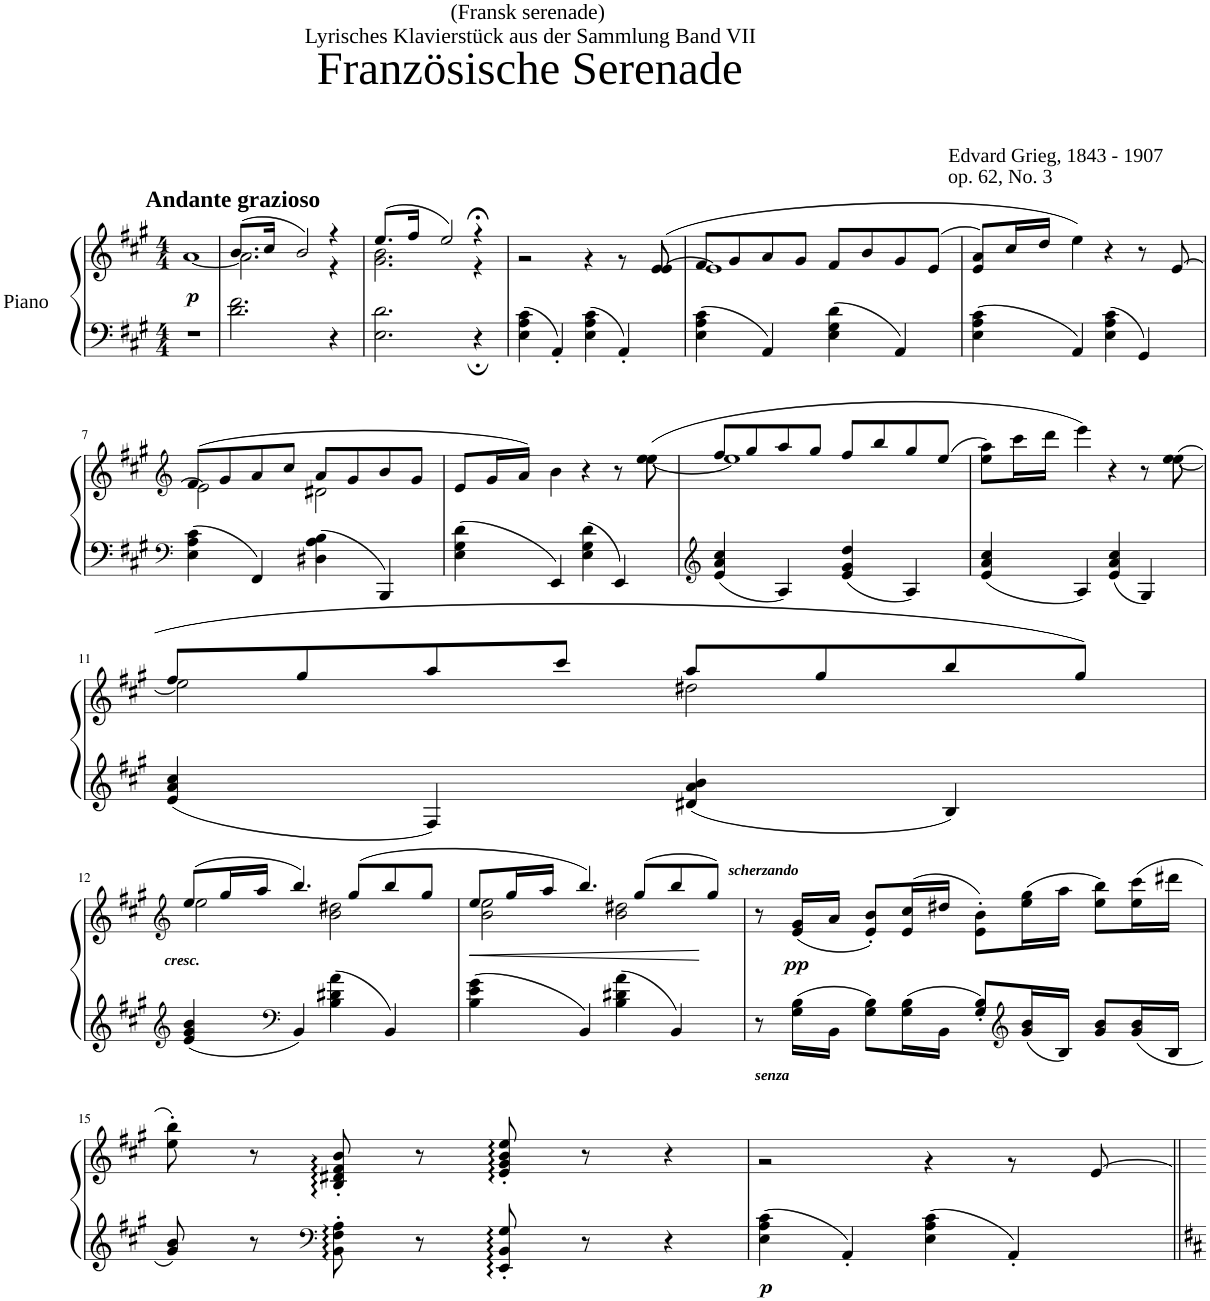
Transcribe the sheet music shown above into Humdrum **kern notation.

**kern	**kern	**dynam
*part1	*part1	*part1
*staff2	*staff1	*staff1/2
*I"unbenannt	*	*
*clefF4	*clefG2	*
*k[f#c#g#]	*k[f#c#g#]	*
*M4/4	*M4/4	*
=1	=1	=1
*	*^	*
!	!LO:TX:a:B:t=Andante grazioso	!	!
!	!LO:TX:b:t=Piano	!	!
!	!LO:TX:a:t=Französische Serenade	!	!
!	!LO:TX:a:t=Lyrisches Klavierstück aus der Sammlung Band VII	!	!
!	!LO:TX:a:t=(Fransk serenade)	!	!
!	!	!	!LO:DY:b
1r	1ryy	[1a	p
=2	=2	=2	=2
2.d\ 2.f#\	(8.b/L	2.a\]	.
.	16cc#/Jk	.	.
.	2b/)	.	.
4r	4r	4r	.
=3	=3	=3	=3
2.E\ 2.d\	(8.ee/L	2.g#\ 2.b\	.
.	16ff#/Jk	.	.
.	2ee/)	.	.
4r;	4r;<	4r;<	.
=4	=4	=4	=4
4E\ 4A\ 4c#\	2ryy	2r	.
4AA'/	.	.	.
4E\ 4A\ 4c#\	4ryy	4r	.
4AA'/	8ryy	8r	.
.	(8e/	[8e/	.
=5	=5	=5	=5
4E\ 4A\ 4c#\	8f#/L	1e]	.
.	8g#/	.	.
4AA/	8a/	.	.
.	8g#/J	.	.
4E\ 4G#\ 4d\	8f#/L	.	.
.	8b/	.	.
4AA/	8g#/	.	.
.	(8e/J	.	.
=6	=6	=6	=6
4E\ 4A\ 4c#\	8e/ 8a/L)	2..ryy	.
.	16cc#/L	.	.
.	16dd/JJ	.	.
4AA/	4ee\)	.	.
!	!LO:TX:a:t=Edvard Grieg, 1843 - 1907	!	!
!	!LO:TX:a:t=op. 62, No. 3	!	!
4E\ 4A\ 4c#\	4r	.	.
4GG#/	8r	.	.
.	8ryy	[8e/	.
!!LO:LB:g=z	!!
=7	=7	=7	=7
*clefF4	*clefG2	*	*
4E\ 4A\ 4c#\	(8f#/L	2e\]	.
.	8g#/	.	.
4FF#/	8a/	.	.
.	8cc#/J	.	.
4D#X\ 4A\ 4B\	8a/L	2d#X\	.
.	8g#/	.	.
4BBB/	8b/	.	.
.	8g#/J	.	.
=8	=8	=8	=8
4E\ 4G#\ 4d\	8e/L	2..ryy	.
.	16g#/L	.	.
.	16a/JJ)	.	.
4EE/	4b\	.	.
4E\ 4G#\ 4d\	4r	.	.
4EE/	8r	.	.
.	(8ee\	[8ee\	.
=9	=9	=9	=9
*clefG2	*	*	*
4e/ 4a/ 4cc#/	8ff#/L	1ee]	.
.	8gg#/	.	.
4A/	8aa/	.	.
.	8gg#/J	.	.
4e/ 4g#/ 4dd/	8ff#/L	.	.
.	8bb/	.	.
4A/	8gg#/	.	.
.	(8ee/J	.	.
=10	=10	=10	=10
4e/ 4a/ 4cc#/	8ee\ 8aa\L)	2..ryy	.
.	16ccc#\L	.	.
.	16ddd\JJ	.	.
4A/	4eee\)	.	.
4e/ 4a/ 4cc#/	4r	.	.
4G#/	8r	.	.
.	(8ee\	[8ee\	.
!!LO:LB:g=z	!!
=11	=11	=11	=11
4e/ 4a/ 4cc#/	8ff#/L	2ee\]	.
.	8gg#/	.	.
4F#/	8aa/	.	.
.	8ccc#/J	.	.
4d#X/ 4a/ 4b/	8aa/L	2dd#X\	.
.	8gg#/	.	.
4B/	8bb/	.	.
.	8gg#/J)	.	.
!!LO:LB:g=z	!!
=12	=12	=12	=12
*clefG2	*clefG2	*	*
!LO:TX:a:Bi:t=cresc.	!	!	!
4e/ 4g#/ 4b/	(8ee/L	2ee\	.
.	16gg#/L	.	.
.	16aa/JJ	.	.
*clefF4	*	*	*
4BB/	4.bb/)	.	.
4B\ 4d#X\ 4a\	.	2b\ 2dd#X\	.
.	(8gg#/L	.	.
4BB/	8bb/	.	.
.	8gg#/J	.	.
=13	=13	=13	=13
!	!	!	!LO:HP:b
4B\ 4e\ 4g#\	8ee/L	2b\ 2ee\	<
.	16gg#/L	.	.
.	16aa/JJ	.	.
4BB/	4.bb/)	.	.
4B\ 4d#X\ 4a\	.	2b\ 2dd#X\	.
.	(8gg#/L	.	.
4BB/	8bb/	.	.
!	!LO:TX:a:Bi:t=scherzando	!	!
.	8gg#/J)	.	[
*	*v	*v	*
=14	=14	=14
8r	8r	.
!LO:TX:b:Bi:t=senza	!	!
!	!	!LO:DY:b
16G#\ 16B\LL	(16e/ 16g#/LL	pp
16BB\JJ	16a/JJ	.
8G#\ 8B\L	8e/' 8b/'L)	.
16G#\ 16B\L	(16e/ 16cc#/L	.
16BB\JJ	16dd#X/JJ	.
8G#/' 8B/'L	8e\' 8b\'L)	.
*clefG2	*	*
16g#/ 16b/L	(16ee\ 16gg#\L	.
16B/JJ	16aa\JJ	.
8g#/ 8b/L	8ee\ 8bb\L)	.
16g#/ 16b/L	(16ee\ 16ccc#\L	.
16B/JJ	16ddd#X\JJ	.
!!LO:LB:g=z
=15	=15	=15
8g#/ 8b/	8ee\' 8bb\')	.
8r	8r	.
*clefF4	*	*
8BB\' 8F#\' 8A\'	8B/' 8d#X/' 8f#/' 8b/'	.
8r	8r	.
8EE/' 8BB/' 8G#/'	8e/' 8g#/' 8b/' 8ee/'	.
8r	8r	.
4r	4r	.
=16	=16	=16
*	*^	*
!	!	!	!LO:DY:b=2
4E\ 4A\ 4c#\	1ryy	2r	p
4AA'/	.	.	.
4E\ 4A\ 4c#\	.	4r	.
4AA'/	.	8r	.
.	.	[8e/	.
*	*v	*v	*
=||	=||	=||
*-	*-	*-
